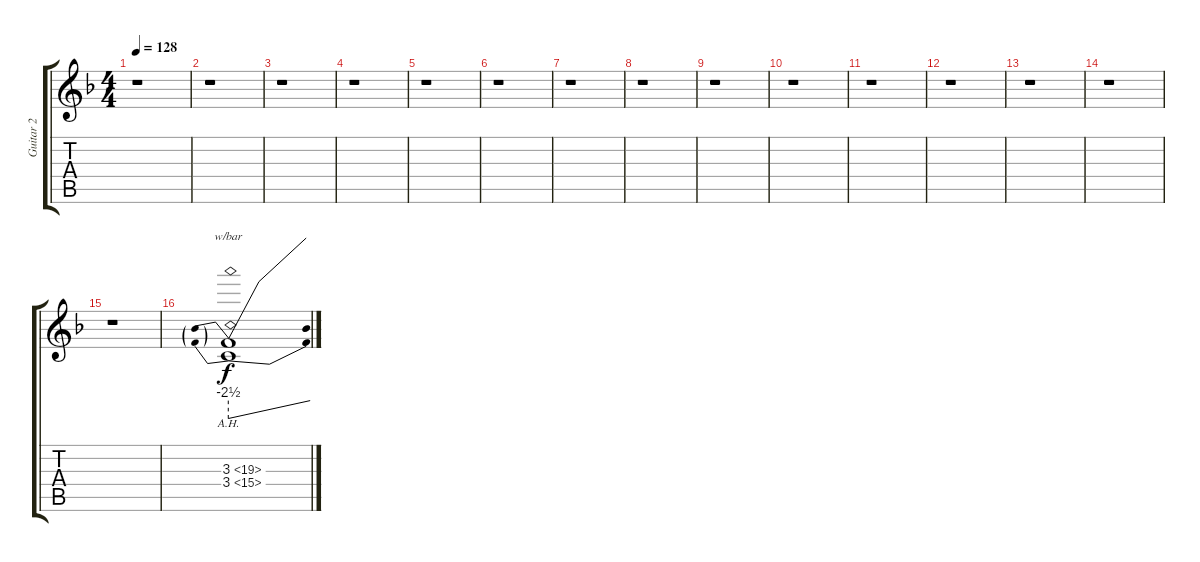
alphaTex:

\track ("Guitar 2" "Guitar 2") {instrument distortionguitar}
\staff {score tabs}
\tuning (E4 B3 G3 D3 A2 D2) {hide}
\ts (4 4)
\tempo 128
\clef g2
\ks dminor
r.1{dy f} |
r.1 |
r.1 |
r.1 |
r.1 |
r.1 |
r.1 |
r.1 |
r.1 |
r.1 |
r.1 |
r.1 |
r.1 |
r.1 |
r.1 |
(3.3{ah 16} 3.4{ah 12}).1{tbe (predivedive default 0 -10 60 0)}
